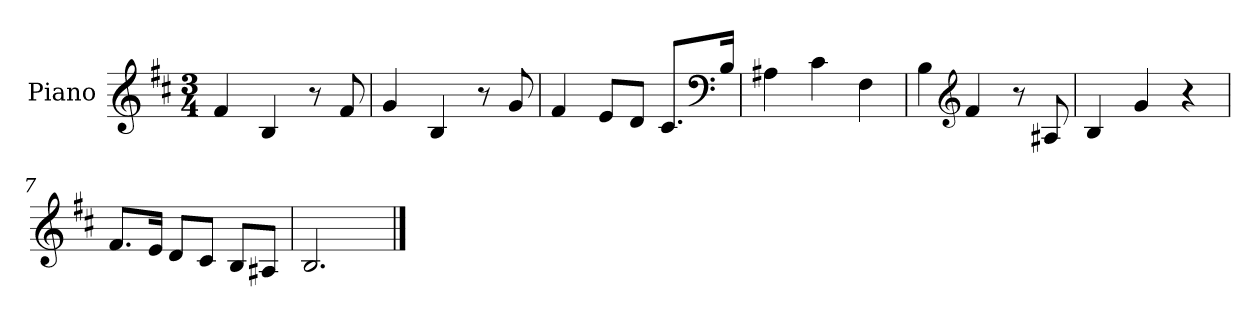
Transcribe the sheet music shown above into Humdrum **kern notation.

**kern
*part1
*staff1
*I"Piano
*I'Pno.
*clefG2
*k[f#c#]
*M3/4
*MM120
=1
4f#/
4B/
8r
8f#/
=2
4g/
4B/
8r
8g/
=3
4f#/
8e/L
8d/J
8.c#/L
*clefF4
16B/Jk
=4
4A#X\
4c#\
4F#\
=5
4B\
*clefG2
4f#/
8r
8A#X/
=6
4B/
4g/
4r
=7
8.f#/L
16e/Jk
8d/L
8c#/J
8B/L
8A#X/J
=8
2.B/
==
*-
